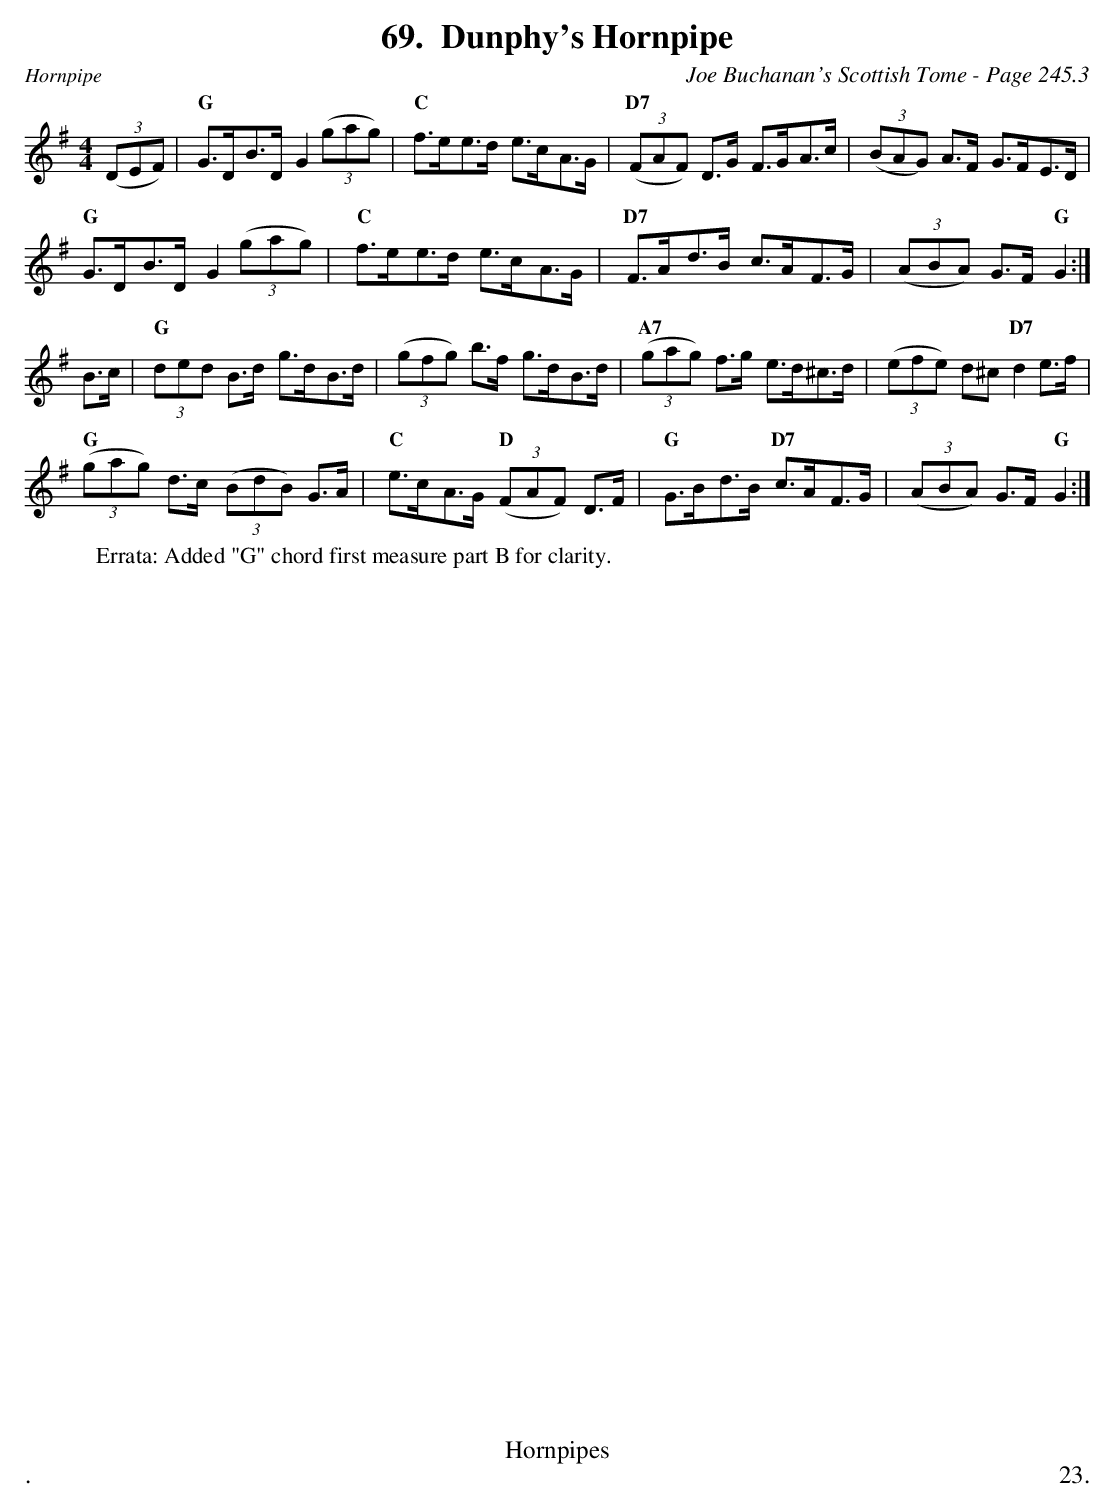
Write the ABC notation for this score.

X:1
T:Dunphy's Hornpipe
C:Joe Buchanan's Scottish Tome - Page 245.3
L:1/8
M:4/4
K:G
((3DEF) | "G"G>DB>D G2 ((3gag) | "C"f>ee>d e>cA>G | "D7"((3FAF) D>G F>GA>c | ((3BAG) A>F G>FE>D |
"G"G>DB>D G2 ((3gag) | "C"f>ee>d e>cA>G | "D7"F>Ad>B c>AF>G | ((3ABA) G>F "G"G2 :|
B>c | "G"(3ded B>d g>dB>d | ((3gfg) b>f g>dB>d | "A7"((3gag) f>g e>d^c>d | ((3efe) d^c "D7"d2 e>f |
"G"((3gag) d>c ((3BdB) G>A | "C"e>cA>G "D"((3FAF) D>F | "G"G>Bd>B "D7"c>AF>G | ((3ABA) G>F "G"G2 :|
W:Errata: Added "G" chord first measure part B for clarity.
